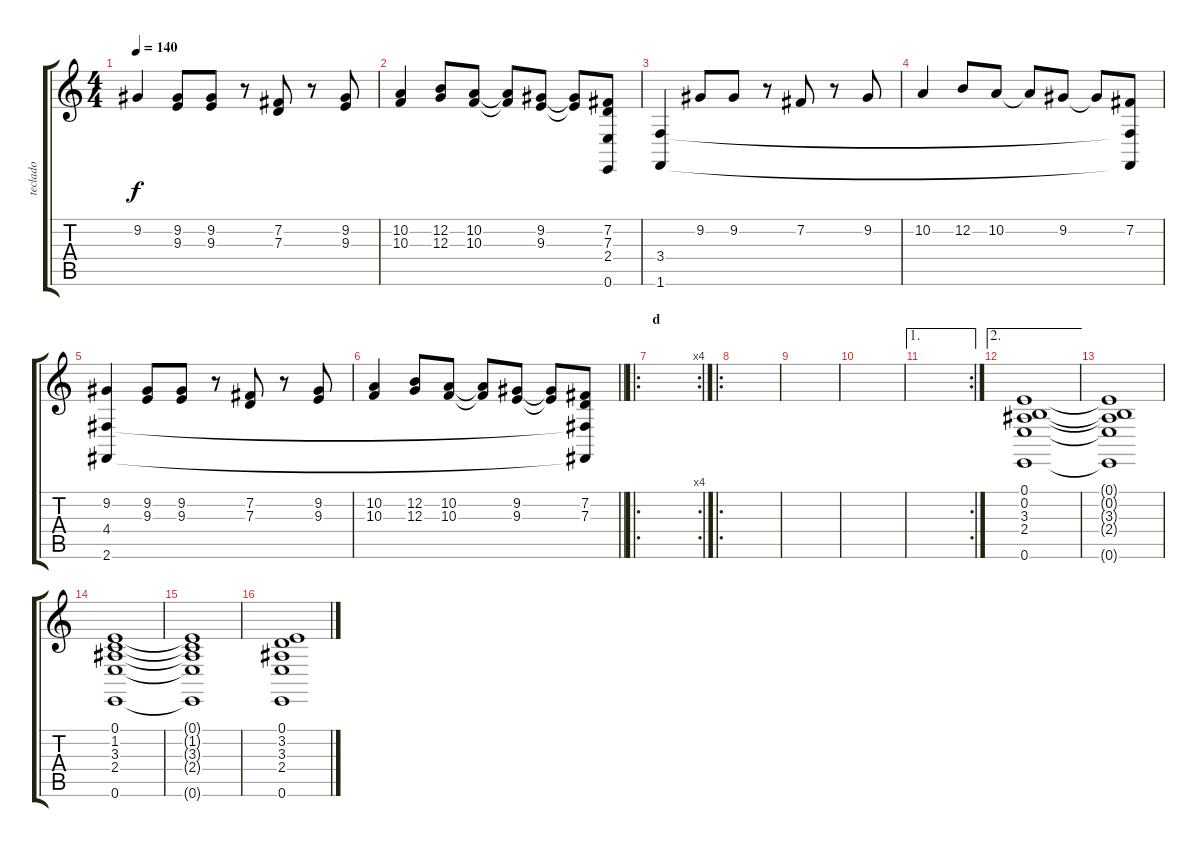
\track ("teclado" "teclado") {instrument lead2sawtooth}
\staff {score tabs}
\tuning (E4 B3 G3 D3 A2 E2) {hide}
\ts (4 4)
\tempo 140
\clef g2
\ks c
9.2.4{dy f} (9.2 9.3).8 (9.2 9.3).8 r.8 (7.2 7.3).8 r.8 (9.2 9.3).8 |
(10.2 10.3).4 (12.2 12.3).8 (10.2 10.3).8 (10.2{t} 10.3{t}).8 (9.2 9.3).8 (9.2{t} 9.3{t}).8 (7.2 7.3 2.4{t} 0.6{t}).8 |
(3.4 1.6).4{instrument pad1newage} 9.2.8 9.2.8 r.8 7.2.8 r.8 9.2.8 |
10.2.4 12.2.8 10.2.8 10.2{t}.8 9.2.8 9.2{t}.8 (7.2 3.4{t} 1.6{t}).8 |
(9.2 4.4 2.6).4 (9.2 9.3).8 (9.2 9.3).8 r.8 (7.2 7.3).8 r.8 (9.2 9.3).8 |
\barLineRight lightlight
(10.2 10.3).4 (12.2 12.3).8 (10.2 10.3).8 (10.2{t} 10.3{t}).8 (9.2 9.3).8 (9.2{t} 9.3{t}).8 (7.2 7.3 4.4{t} 2.6{t}).8 |
\ro
\rc 4
\section ("" "d")
|
\ro
|
|
|
\ae 1
\rc 2
|
\ae 2
(0.1 0.2 3.3 2.4 0.6).1 |
(0.1{t} 0.2{t} 3.3{t} 2.4{t} 0.6{t}).1 |
(0.1 1.2 3.3 2.4 0.6).1 |
(0.1{t} 1.2{t} 3.3{t} 2.4{t} 0.6{t}).1 |
(0.1 3.2 3.3 2.4 0.6).1
